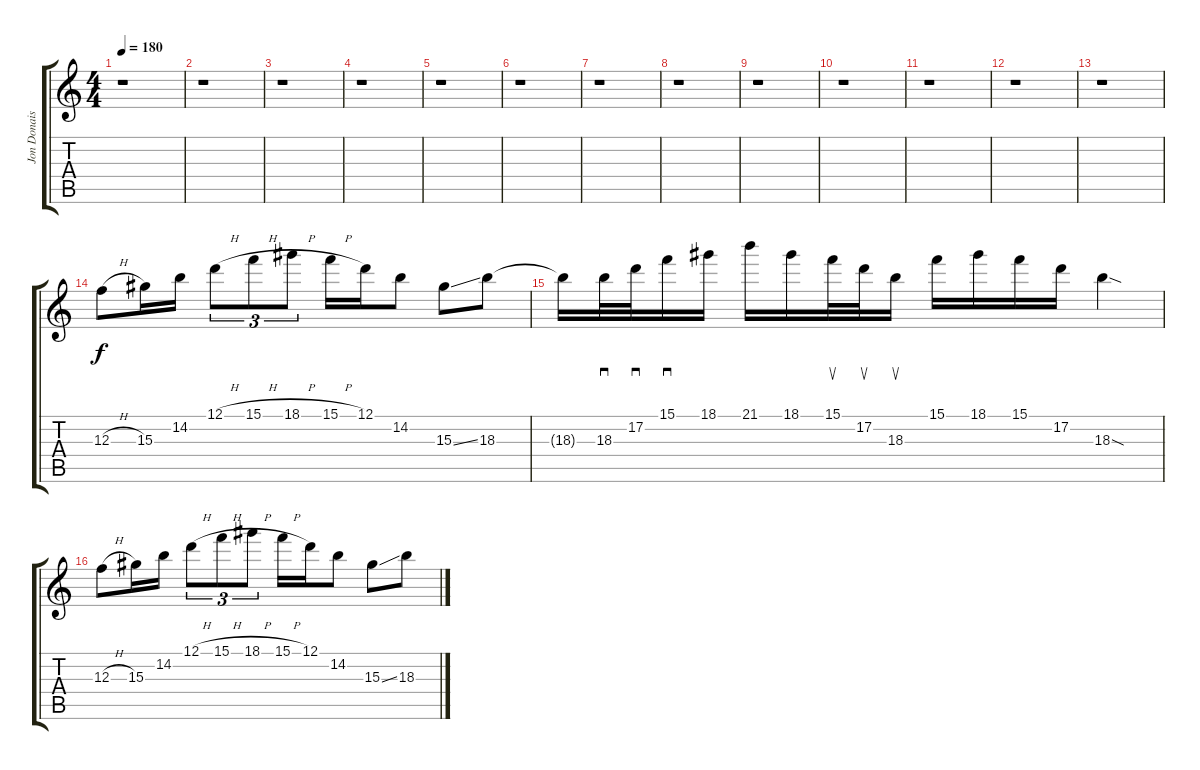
\track ("Jon Donais' Solo" "Jon Donais") {instrument distortionguitar}
\staff {score tabs}
\tuning (D4 A3 F3 C3 G2 C2) {hide}
\ts (4 4)
\tempo 180
\clef g2
\ks c
r.1{dy f} |
r.1 |
r.1 |
r.1 |
r.1 |
r.1 |
r.1 |
r.1 |
r.1 |
r.1 |
r.1 |
r.1 |
r.1 |
12.3{h}.8 15.3.16 14.2.16 12.1{h}.8{tu (3 2)} 15.1{h}.8{tu (3 2)} 18.1{h}.8{tu (3 2)} 15.1{h}.16 12.1.16 14.2.8 15.3{ss}.8 18.3.8 |
18.3{t}.16 18.3.32{sd} 17.2.32{sd} 15.1.16{sd} 18.1.16 21.1.16 18.1.16 15.1.32{su} 17.2.32{su} 18.3.16{su} 15.1.16 18.1.16 15.1.16 17.2.16 18.3{sod}.4 |
12.3{h}.8 15.3.16 14.2.16 12.1{h}.8{tu (3 2)} 15.1{h}.8{tu (3 2)} 18.1{h}.8{tu (3 2)} 15.1{h}.16 12.1.16 14.2.8 15.3{ss}.8 18.3.8
